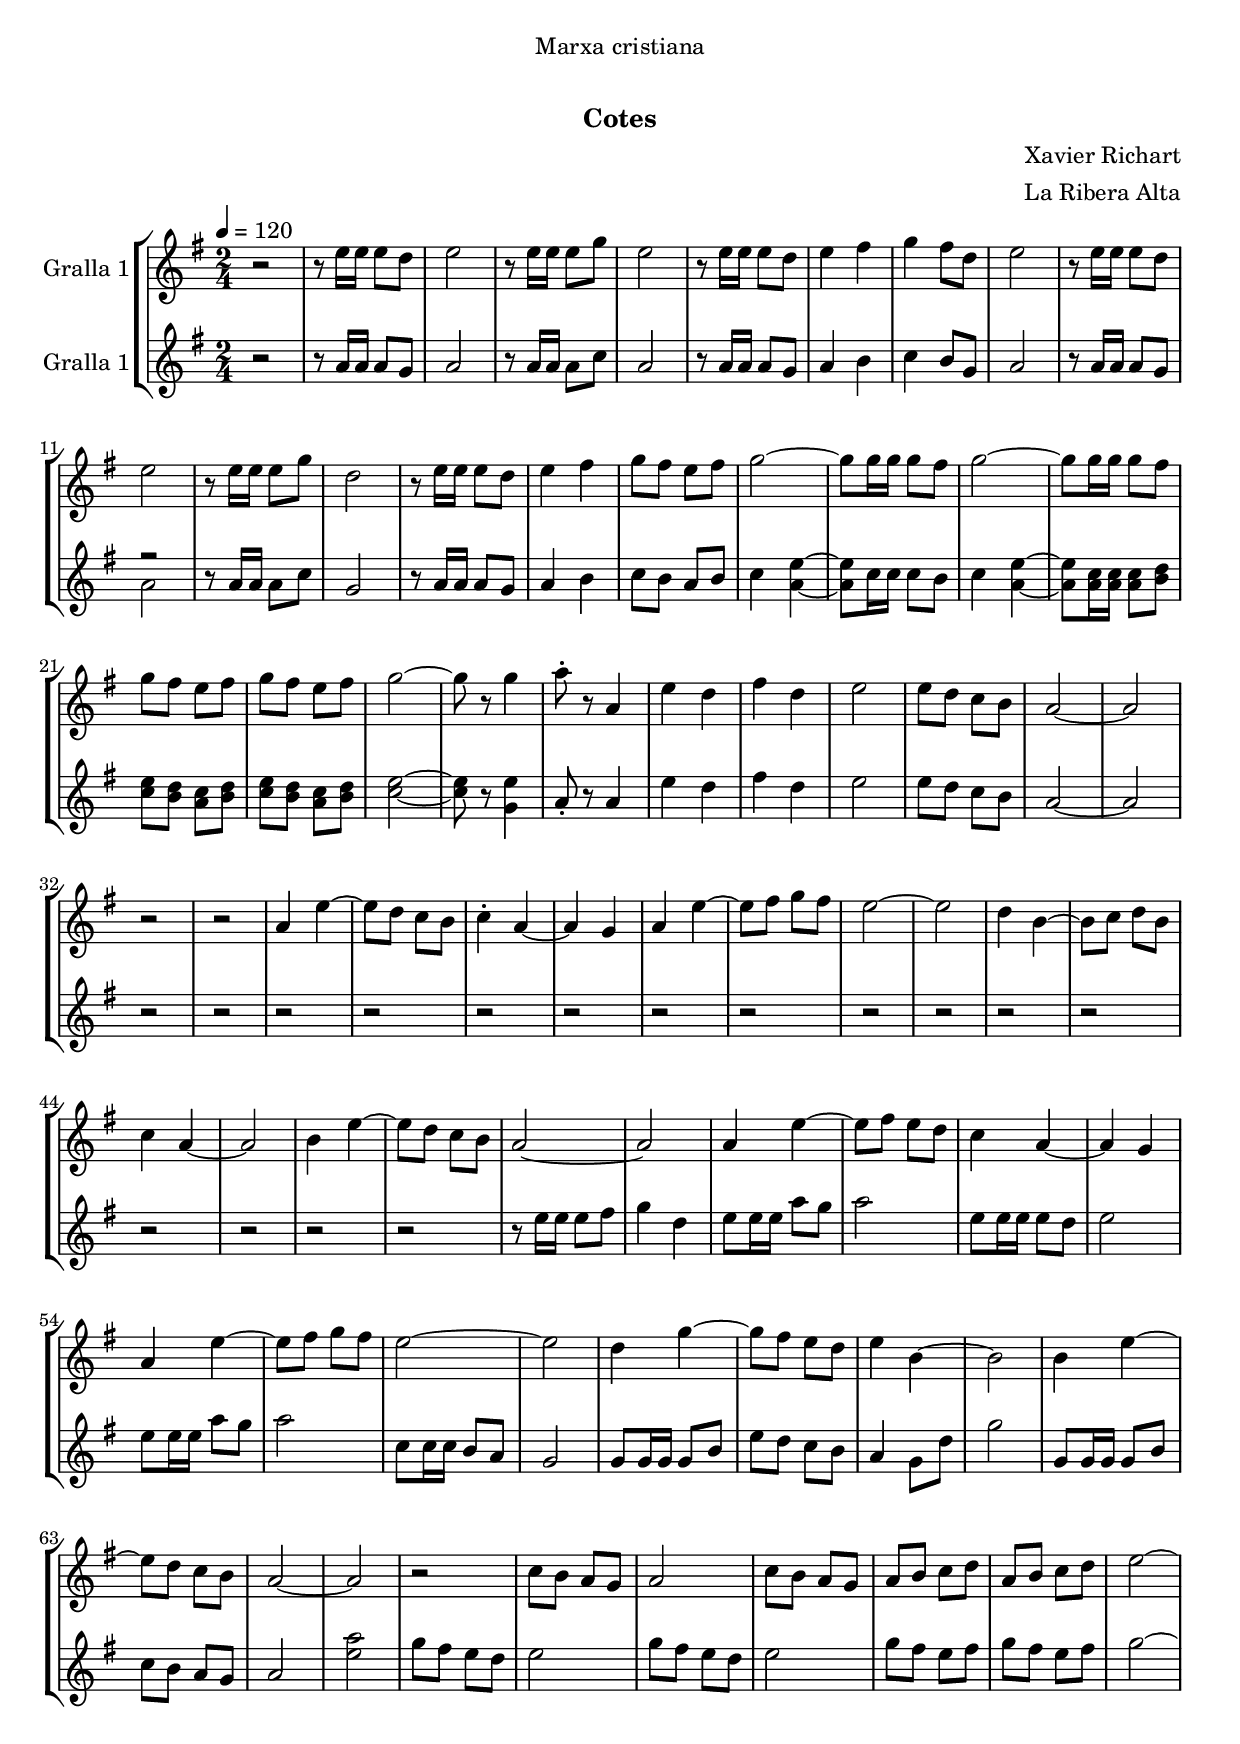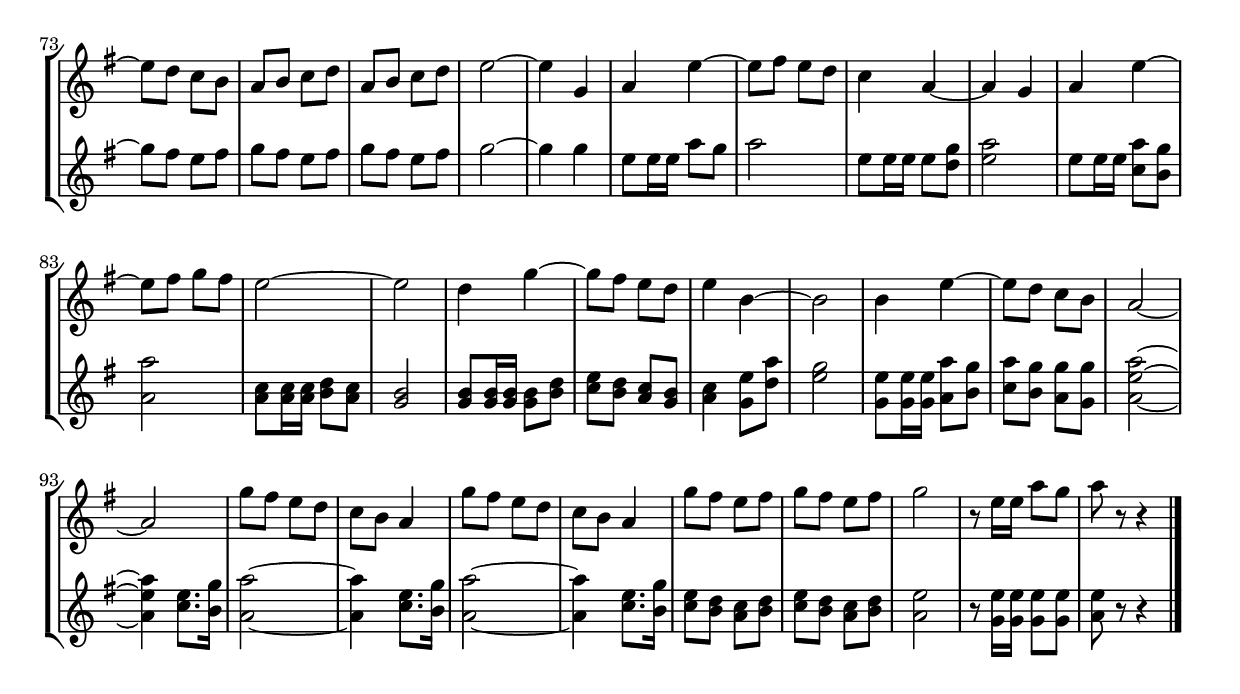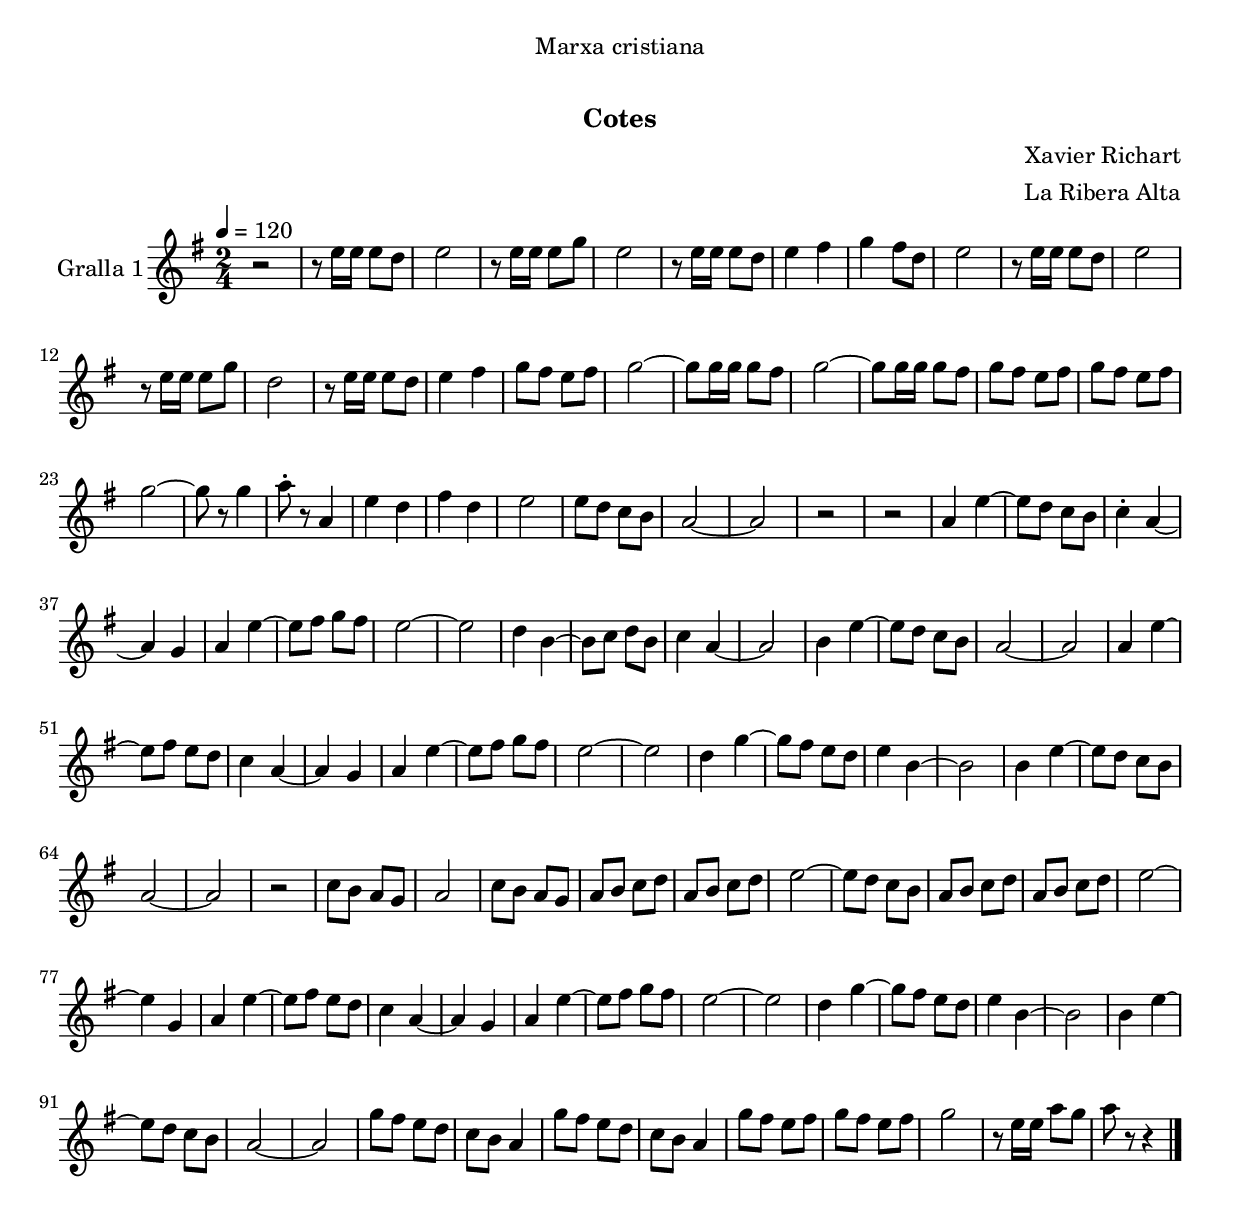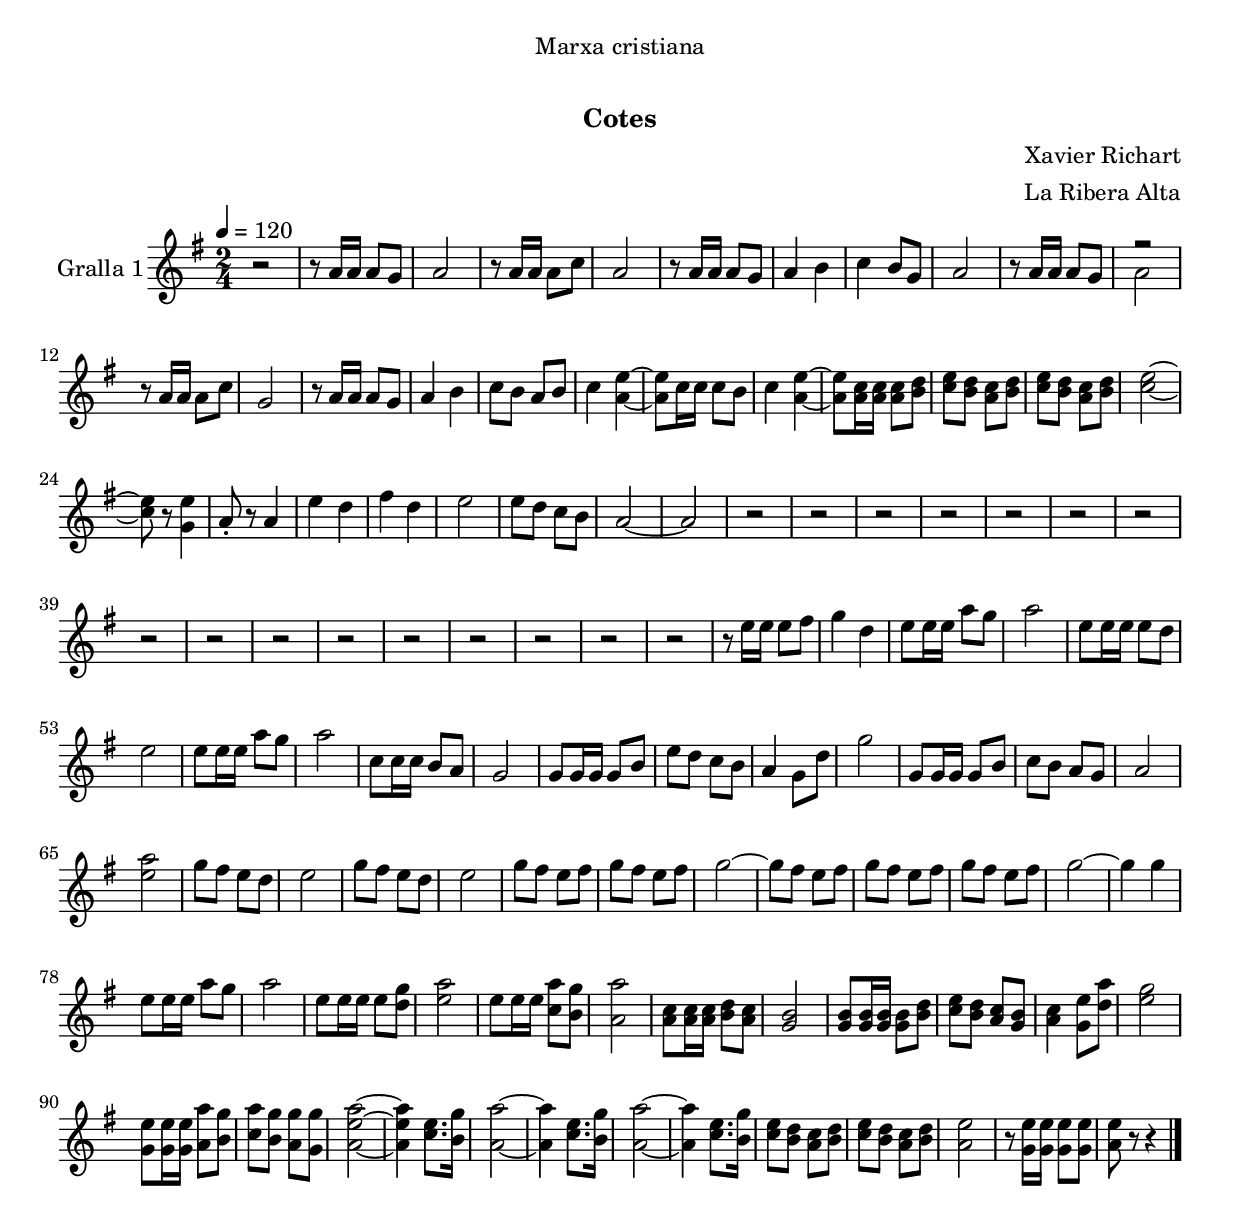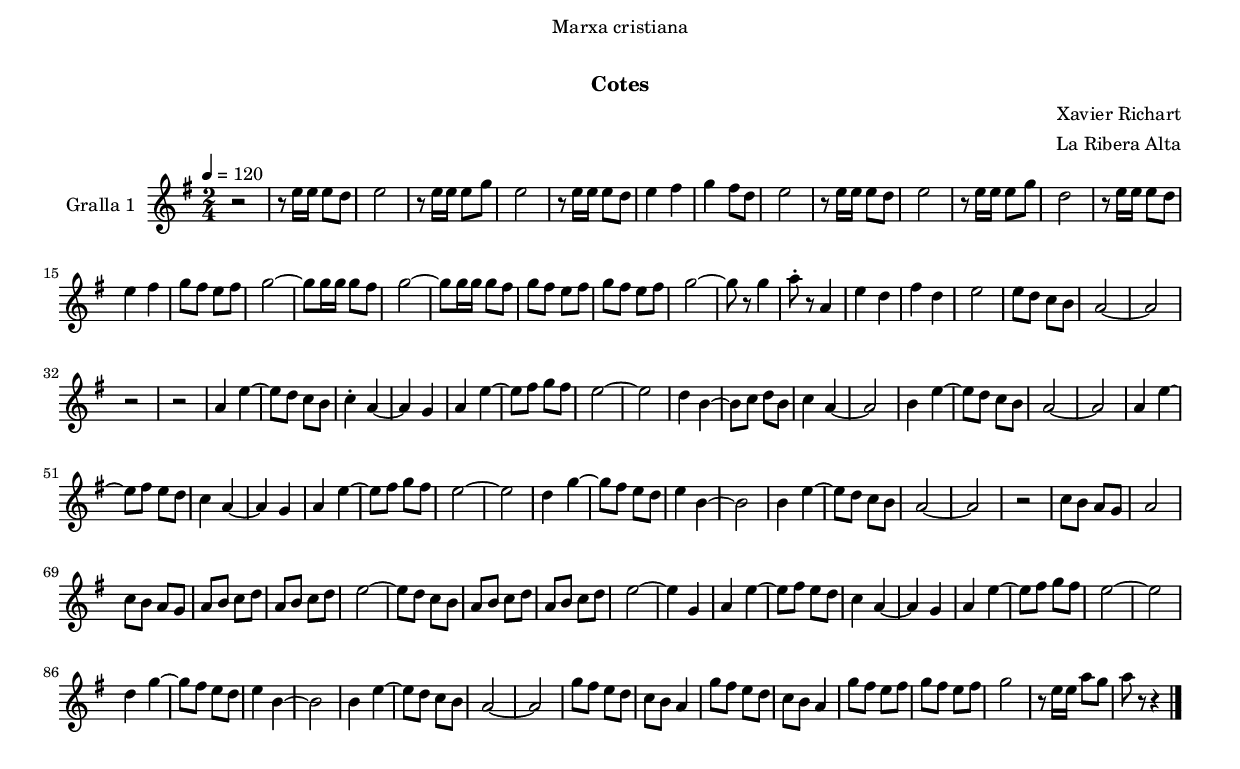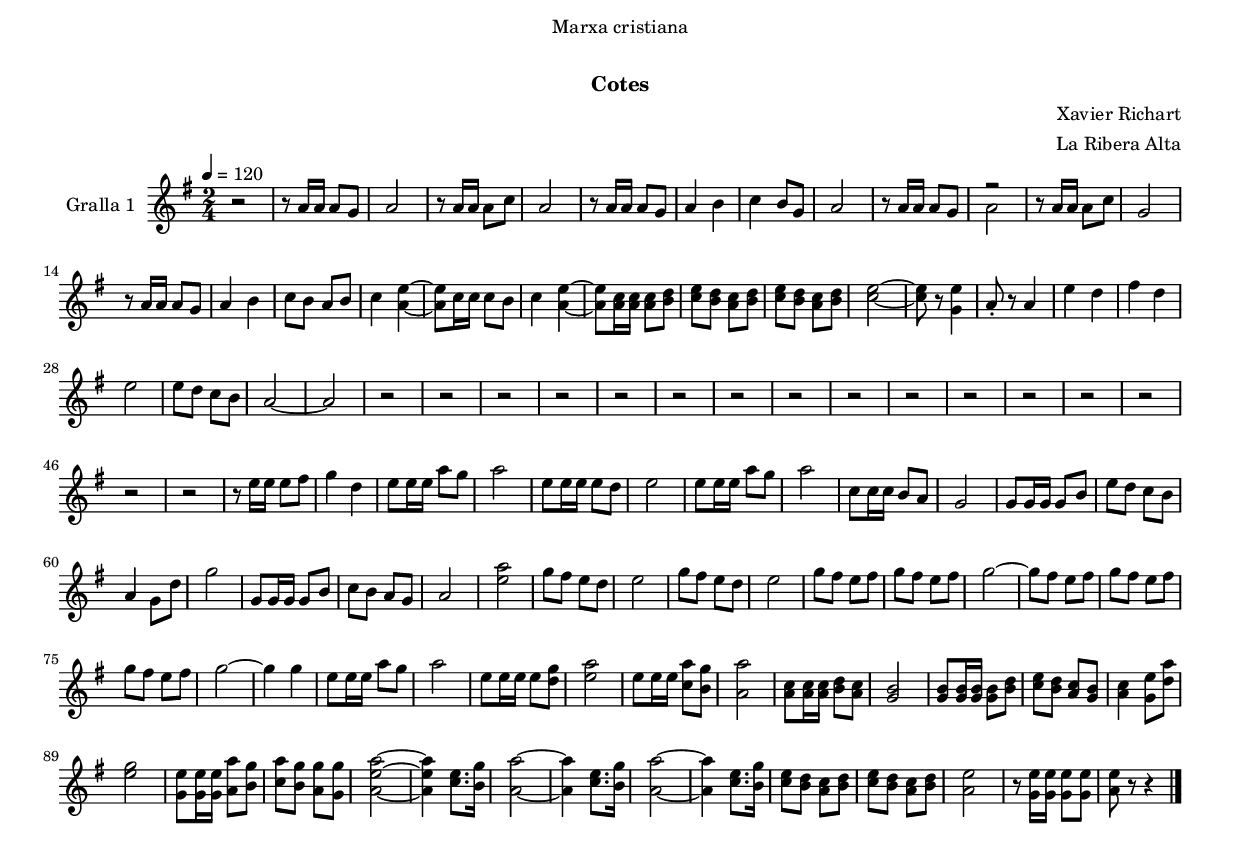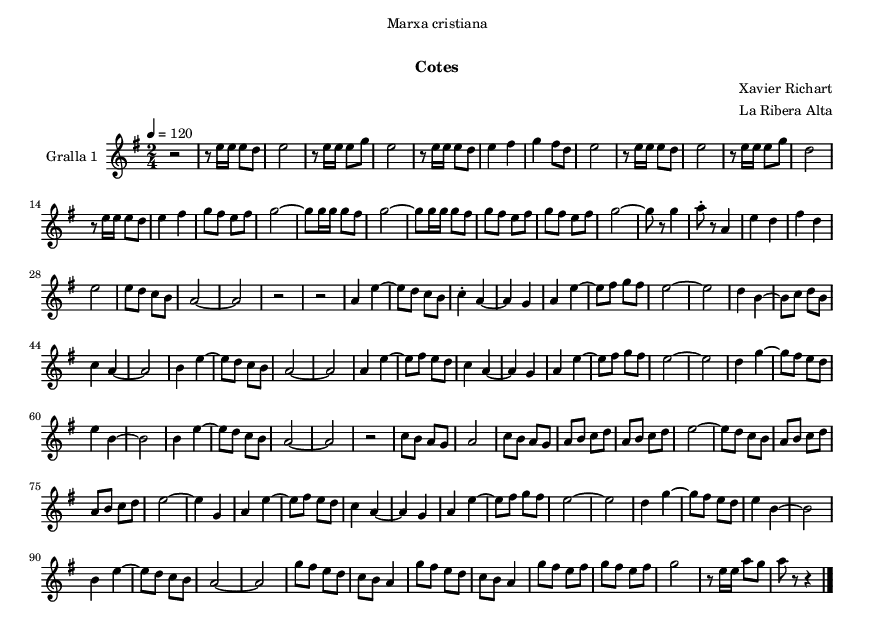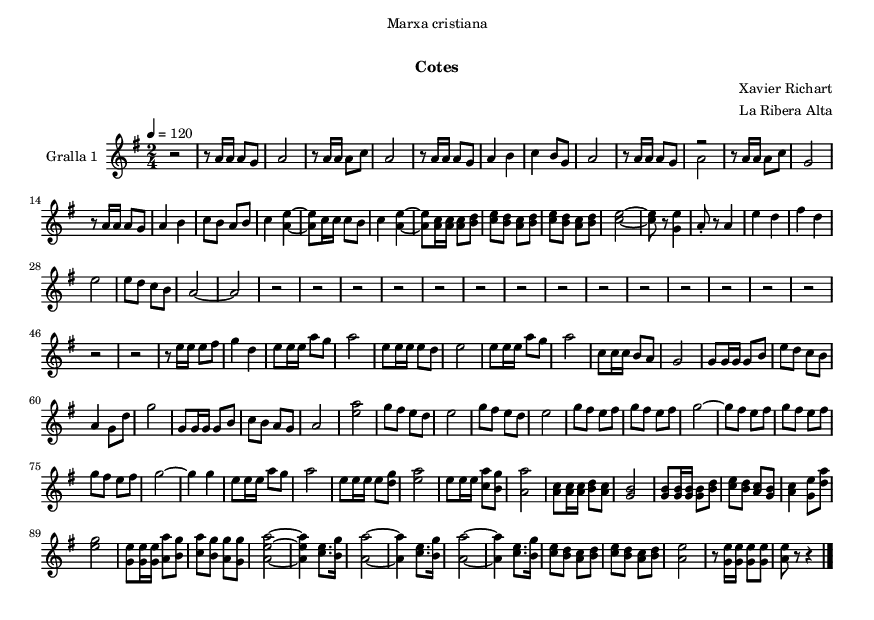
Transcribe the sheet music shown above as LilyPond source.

\version "2.16.0"

\header {
  dedication="Marxa cristiana"
  title="              "
  subtitle="Cotes"
  subsubtitle=""
  poet=""
  meter=""
  piece=""
  composer="Xavier Richart"
  arranger="La Ribera Alta"
  opus=""
  instrument=""
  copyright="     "
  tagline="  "
}

liniaroAa =
\relative e''
{
  \tempo 4=120
  \clef treble
  \key g \major
  \time 2/4
  r2  |
  r8 e16 e e8 d  |
  e2  |
  r8 e16 e e8 g  |
  %05
  e2  |
  r8 e16 e e8 d  |
  e4 fis  |
  g4 fis8 d  |
  e2  |
  %10
  r8 e16 e e8 d  |
  e2  |
  r8 e16 e e8 g  |
  d2  |
  r8 e16 e e8 d  |
  %15
  e4 fis  |
  g8 fis e fis  |
  g2 ~  |
  g8 g16 g g8 fis  |
  g2 ~  |
  %20
  g8 g16 g g8 fis  |
  g8 fis e fis  |
  g8 fis e fis  |
  g2 ~  |
  g8 r g4  |
  %25
  a8-. r a,4  |
  e'4 d  |
  fis4 d  |
  e2  |
  e8 d c b  |
  %30
  a2 ~  |
  a2  |
  r2  |
  r2  |
  a4 e' ~  |
  %35
  e8 d c b  |
  c4 -. a ~  |
  a4 g  |
  a4 e' ~  |
  e8 fis g fis  |
  %40
  e2 ~  |
  e2  |
  d4 b ~  |
  b8 c d b  |
  c4 a ~  |
  %45
  a2  |
  b4 e ~  |
  e8 d c b  |
  a2 ~  |
  a2  |
  %50
  a4 e' ~  |
  e8 fis e d  |
  c4 a ~  |
  a4 g  |
  a4 e' ~  |
  %55
  e8 fis g fis  |
  e2 ~  |
  e2  |
  d4 g ~  |
  g8 fis e d  |
  %60
  e4 b ~  |
  b2  |
  b4 e ~  |
  e8 d c b  |
  a2 ~  |
  %65
  a2  |
  r2  |
  c8 b a g  |
  a2  |
  c8 b a g  |
  %70
  a8 b c d  |
  a8 b c d  |
  e2 ~  |
  e8 d c b  |
  a8 b c d  |
  %75
  a8 b c d  |
  e2 ~  |
  e4 g,  |
  a4 e' ~  |
  e8 fis e d  |
  %80
  c4 a ~  |
  a4 g  |
  a4 e' ~  |
  e8 fis g fis  |
  e2 ~  |
  %85
  e2  |
  d4 g ~  |
  g8 fis e d  |
  e4 b ~  |
  b2  |
  %90
  b4 e ~  |
  e8 d c b  |
  a2 ~  |
  a2  |
  g'8 fis e d  |
  %95
  c8 b a4  |
  g'8 fis e d  |
  c8 b a4  |
  g'8 fis e fis  |
  g8 fis e fis  |
  %100
  g2  |
  r8 e16 e a8 g  |
  a8 r r4  \bar "|."
}

liniaroAb =
\relative a'
{
  \tempo 4=120
  \clef treble
  \key g \major
  \time 2/4
  r2  |
  r8 a16 a a8 g  |
  a2  |
  r8 a16 a a8 c  |
  %05
  a2  |
  r8 a16 a a8 g  |
  a4 b  |
  c4 b8 g  |
  a2  |
  %10
  r8 a16 a a8 g  |
  << { r2 } \\ { a2 } >>  |
  r8 a16 a a8 c  |
  g2  |
  r8 a16 a a8 g  |
  %15
  a4 b  |
  c8 b a b  |
  c4 <a e'> ~ ~  |
  <a e'>8 c16 c c8 b  |
  c4 <a e'> ~ ~  |
  %20
  <a e'>8 <a c>16 <a c> <a c>8 <b d>  |
  <c e>8 <b d> <a c> <b d>  |
  <c e>8 <b d> <a c> <b d>  |
  <c e>2 ~ ~  |
  <c e>8 r <g e'>4  |
  %25
  a8-. r a4  |
  e'4 d  |
  fis4 d  |
  e2  |
  e8 d c b  |
  %30
  a2 ~  |
  a2  |
  r2  |
  r2  |
  r2  |
  %35
  r2  |
  r2  |
  r2  |
  r2  |
  r2  |
  %40
  r2  |
  r2  |
  r2  |
  r2  |
  r2  |
  %45
  r2  |
  r2  |
  r2  |
  r8 e'16 e e8 fis  |
  g4 d  |
  %50
  e8 e16 e a8 g  |
  a2  |
  e8 e16 e e8 d  |
  e2  |
  e8 e16 e a8 g  |
  %55
  a2  |
  c,8 c16 c b8 a  |
  g2  |
  g8 g16 g g8 b  |
  e8 d c b  |
  %60
  a4 g8 d'  |
  g2  |
  g,8 g16 g g8 b  |
  c8 b a g  |
  a2  |
  %65
  <e' a>2  |
  g8 fis e d  |
  e2  |
  g8 fis e d  |
  e2  |
  %70
  g8 fis e fis  |
  g8 fis e fis  |
  g2 ~  |
  g8 fis e fis  |
  g8 fis e fis  |
  %75
  g8 fis e fis  |
  g2 ~  |
  g4 g  |
  e8 e16 e a8 g  |
  a2  |
  %80
  e8 e16 e e8 <d g>  |
  <e a>2  |
  e8 e16 e <c a'>8 <b g'>  |
  <a a'>2  |
  <a c>8 <a c>16 <a c> <b d>8 <a c>  |
  %85
  <g b>2  |
  <g b>8 <g b>16 <g b> <g b>8 <b d>  |
  <c e>8 <b d> <a c> <g b>  |
  <a c>4 <g e'>8 <d' a'>  |
  <e g>2  |
  %90
  <g, e'>8 <g e'>16 <g e'> <a a'>8 <b g'>  |
  <c a'>8 <b g'> <a g'> <g g'>  |
  <a e' a>2 ~ ~ ~  |
  <a e' a>4 <c e>8. <b g'>16  |
  <a a'>2 ~ ~  |
  %95
  <a a'>4 <c e>8. <b g'>16  |
  <a a'>2 ~ ~  |
  <a a'>4 <c e>8. <b g'>16  |
  <c e>8 <b d> <a c> <b d>  |
  <c e>8 <b d> <a c> <b d>  |
  %100
  <a e'>2  |
  r8 <g e'>16 <g e'> <g e'>8 <g e'>  |
  <a e'>8 r r4  \bar "|."
}

\book {

\paper {
  print-page-number = false
  #(set-paper-size "a4")
  #(layout-set-staff-size 20)
}

\bookpart {
  \score {
    \new StaffGroup {
      \override Score.RehearsalMark #'self-alignment-X = #LEFT
      <<
        \new Staff \with {instrumentName = #"Gralla 1" } \liniaroAa
        \new Staff \with {instrumentName = #"Gralla 1" } \liniaroAb
      >>
    }
    \layout {}
  }\score { \unfoldRepeats
    \new StaffGroup {
      \override Score.RehearsalMark #'self-alignment-X = #LEFT
      <<
        \new Staff \with {instrumentName = #"Gralla 1" } \liniaroAa
        \new Staff \with {instrumentName = #"Gralla 1" } \liniaroAb
      >>
    }
    \midi {}
  }
}

\bookpart {
  \header {}
  \score {
    \new StaffGroup {
      \override Score.RehearsalMark #'self-alignment-X = #LEFT
      <<
        \new Staff \with {instrumentName = #"Gralla 1" } \liniaroAa
      >>
    }
    \layout {}
  }\score { \unfoldRepeats
    \new StaffGroup {
      \override Score.RehearsalMark #'self-alignment-X = #LEFT
      <<
        \new Staff \with {instrumentName = #"Gralla 1" } \liniaroAa
      >>
    }
    \midi {}
  }
}

\bookpart {
  \header {}
  \score {
    \new StaffGroup {
      \override Score.RehearsalMark #'self-alignment-X = #LEFT
      <<
        \new Staff \with {instrumentName = #"Gralla 1" } \liniaroAb
      >>
    }
    \layout {}
  }\score { \unfoldRepeats
    \new StaffGroup {
      \override Score.RehearsalMark #'self-alignment-X = #LEFT
      <<
        \new Staff \with {instrumentName = #"Gralla 1" } \liniaroAb
      >>
    }
    \midi {}
  }
}

}

\book {

\paper {
  print-page-number = false
  #(set-paper-size "a5landscape")
  #(layout-set-staff-size 16)
}

\bookpart {
  \header {}
  \score {
    \new StaffGroup {
      \override Score.RehearsalMark #'self-alignment-X = #LEFT
      <<
        \new Staff \with {instrumentName = #"Gralla 1" } \liniaroAa
      >>
    }
    \layout {}
  }
}

\bookpart {
  \header {}
  \score {
    \new StaffGroup {
      \override Score.RehearsalMark #'self-alignment-X = #LEFT
      <<
        \new Staff \with {instrumentName = #"Gralla 1" } \liniaroAb
      >>
    }
    \layout {}
  }
}

}

\book {

\paper {
  print-page-number = false
  #(set-paper-size "a6landscape")
  #(layout-set-staff-size 12)
}

\bookpart {
  \header {}
  \score {
    \new StaffGroup {
      \override Score.RehearsalMark #'self-alignment-X = #LEFT
      <<
        \new Staff \with {instrumentName = #"Gralla 1" } \liniaroAa
      >>
    }
    \layout {}
  }
}

\bookpart {
  \header {}
  \score {
    \new StaffGroup {
      \override Score.RehearsalMark #'self-alignment-X = #LEFT
      <<
        \new Staff \with {instrumentName = #"Gralla 1" } \liniaroAb
      >>
    }
    \layout {}
  }
}

}

